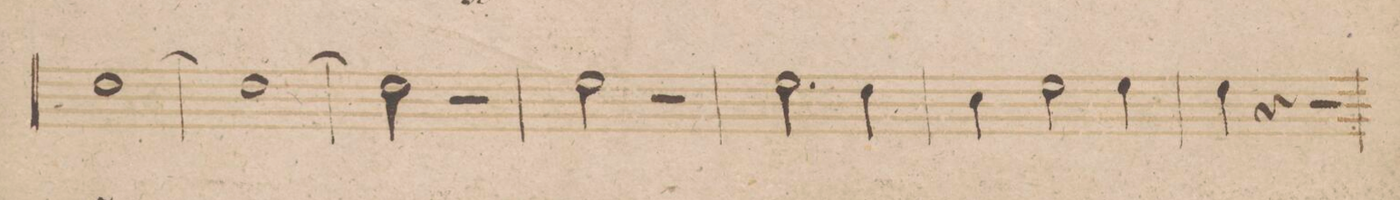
**kern	**dynam
*I"Clarino 1mo in B.	*
*clefG2	*
*k[b-]	*
*met(c)	*
*M4/4	*
[>1cc	.
=7	=7
1cc_>	.
=8	=8
2cc\]	.
2r	.
=9	=9
2dd\	.
2r	.
=10	=10
2.dd\	.
4cc\	.
=11	=11
4b-\	.
2dd\	.
4dd\	.
=12	=12
4cc\	.
4r	.
2r	.
=13	=13
*-	*-
